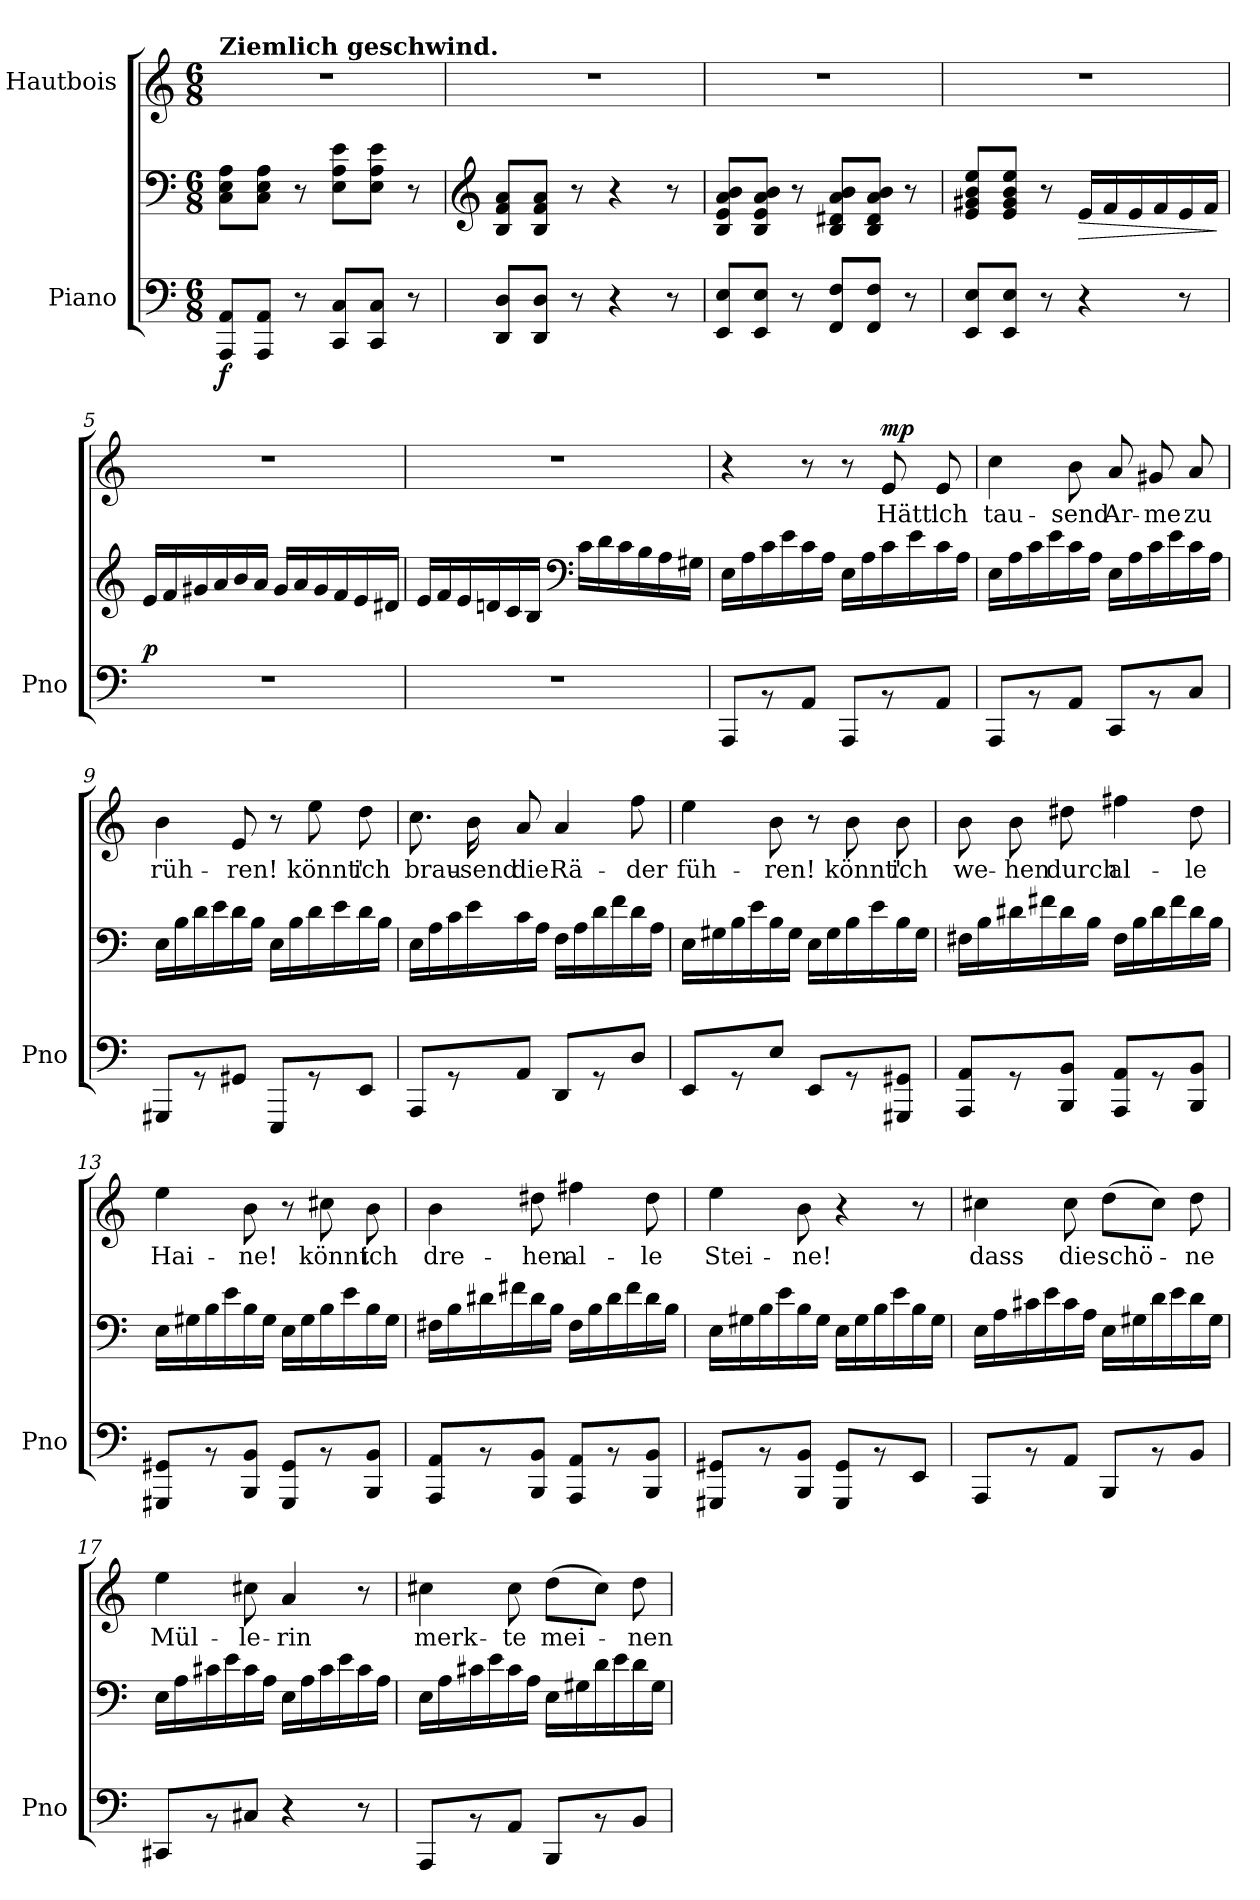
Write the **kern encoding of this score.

**kern	**kern	**dynam	**kern	**text	**dynam
*part2	*part2	*part2	*part1	*part1	*part1
*staff3	*staff2	*staff2/3	*staff1	*staff1	*staff1
*I"Piano	*	*	*I"Hautbois	*	*
*I'Pno	*	*	*	*	*
*clefF4	*clefF4	*	*clefG2	*	*
*k[]	*k[]	*	*k[]	*	*
*M6/8	*M6/8	*	*M6/8	*	*
=1	=1	=1	=1	=1	=1
!	!	!	!LO:TX:a:B:t=Ziemlich geschwind.	!	!
!	!	!LO:DY:b=2	!	!	!
8AAA/ 8AA/L	8C\ 8E\ 8A\L	f	2.r	.	.
8AAA/ 8AA/J	8C\ 8E\ 8A\J	.	.	.	.
8r	8r	.	.	.	.
8CC/ 8C/L	8E\ 8A\ 8e\L	.	.	.	.
8CC/ 8C/J	8E\ 8A\ 8e\J	.	.	.	.
8r	8r	.	.	.	.
=2	=2	=2	=2	=2	=2
*	*clefG2	*	*	*	*
8DD/ 8D/L	8B/ 8f/ 8a/L	.	2.r	.	.
8DD/ 8D/J	8B/ 8f/ 8a/J	.	.	.	.
8r	8r	.	.	.	.
4r	4r	.	.	.	.
8r	8r	.	.	.	.
=3	=3	=3	=3	=3	=3
8EE/ 8E/L	8B/ 8e/ 8a/ 8b/L	.	2.r	.	.
8EE/ 8E/J	8B/ 8e/ 8a/ 8b/J	.	.	.	.
8r	8r	.	.	.	.
8FF/ 8F/L	8B/ 8d#X/ 8a/ 8b/L	.	.	.	.
8FF/ 8F/J	8B/ 8d#/ 8a/ 8b/J	.	.	.	.
8r	8r	.	.	.	.
=4	=4	=4	=4	=4	=4
8EE/ 8E/L	8e/ 8g#X/ 8b/ 8ee/L	.	2.r	.	.
8EE/ 8E/J	8e/ 8g#/ 8b/ 8ee/J	.	.	.	.
8r	8r	.	.	.	.
!	!	!LO:HP:b	!	!	!
4r	16e/LL	>	.	.	.
.	16f/	.	.	.	.
.	16e/	.	.	.	.
.	16f/	.	.	.	.
8r	16e/	.	.	.	.
.	16f/JJ	.	.	.	.
.	.	]	.	.	.
=5	=5	=5	=5	=5	=5
!	!	!LO:DY:a=2	!	!	!
2.r	16e/LL	p	2.r	.	.
.	16f/	.	.	.	.
.	16g#X/	.	.	.	.
.	16a/	.	.	.	.
.	16b/	.	.	.	.
.	16a/JJ	.	.	.	.
.	16g#/LL	.	.	.	.
.	16a/	.	.	.	.
.	16g#/	.	.	.	.
.	16f/	.	.	.	.
.	16e/	.	.	.	.
.	16d#X/JJ	.	.	.	.
!!LO:LB:g=z
=6	=6	=6	=6	=6	=6
2.r	16e/LL	.	2.r	.	.
.	16f/	.	.	.	.
.	16e/	.	.	.	.
.	16dn/	.	.	.	.
.	16c/	.	.	.	.
.	16B/JJ	.	.	.	.
*	*clefF4	*	*	*	*
.	16c\LL	.	.	.	.
.	16d\	.	.	.	.
.	16c\	.	.	.	.
.	16B\	.	.	.	.
.	16A\	.	.	.	.
.	16G#X\JJ	.	.	.	.
=7	=7	=7	=7	=7	=7
8AAA/L	16E\LL	.	4r	.	.
.	16A\	.	.	.	.
8rBB	16c\	.	.	.	.
.	16e\	.	.	.	.
8AA/J	16c\	.	8r	.	.
.	16A\JJ	.	.	.	.
8AAA/L	16E\LL	.	8r	.	.
.	16A\	.	.	.	.
!	!	!	!	!LO:LY:b	!LO:DY:b
8rBB	16c\	.	8e/	Hätt'	mp
.	16e\	.	.	.	.
!	!	!	!	!LO:LY:b	!
8AA/J	16c\	.	8e/	ich	.
.	16A\JJ	.	.	.	.
=8	=8	=8	=8	=8	=8
!	!	!	!	!LO:LY:b	!
8AAA/L	16E\LL	.	4cc\	tau-	.
.	16A\	.	.	.	.
8rBB	16c\	.	.	.	.
.	16e\	.	.	.	.
!	!	!	!	!LO:LY:b	!
8AA/J	16c\	.	8b\	-send	.
.	16A\JJ	.	.	.	.
!	!	!	!	!LO:LY:b	!
8CC/L	16E\LL	.	8a/	Ar-	.
.	16A\	.	.	.	.
!	!	!	!	!LO:LY:b	!
8rBB	16c\	.	8g#X/	-me	.
.	16e\	.	.	.	.
!	!	!	!	!LO:LY:b	!
8C/J	16c\	.	8a/	zu	.
.	16A\JJ	.	.	.	.
=9	=9	=9	=9	=9	=9
!	!	!	!	!LO:LY:b	!
8GGG#X/L	16E\LL	.	4b\	rüh-	.
.	16B\	.	.	.	.
8rGG	16d\	.	.	.	.
.	16e\	.	.	.	.
!	!	!	!	!LO:LY:b	!
8GG#X/J	16d\	.	8e/	-ren!	.
.	16B\JJ	.	.	.	.
8EEE/L	16E\LL	.	8r	.	.
.	16B\	.	.	.	.
!	!	!	!	!LO:LY:b	!
8rGG	16d\	.	8ee\	könnt'	.
.	16e\	.	.	.	.
!	!	!	!	!LO:LY:b	!
8EE/J	16d\	.	8dd\	ich	.
.	16B\JJ	.	.	.	.
!!LO:LB:g=z
=10	=10	=10	=10	=10	=10
!	!	!	!	!LO:LY:b	!
8AAA/L	16E\LL	.	8.cc\	brau-	.
.	16A\	.	.	.	.
8rGG	16c\	.	.	.	.
!	!	!	!	!LO:LY:b	!
.	16e\	.	16b\	-send	.
!	!	!	!	!LO:LY:b	!
8AA/J	16c\	.	8a/	die	.
.	16A\JJ	.	.	.	.
!	!	!	!	!LO:LY:b	!
8DD/L	16F\LL	.	4a/	Rä-	.
.	16A\	.	.	.	.
8rGG	16d\	.	.	.	.
.	16f\	.	.	.	.
!	!	!	!	!LO:LY:b	!
8D/J	16d\	.	8ff\	-der	.
.	16A\JJ	.	.	.	.
=11	=11	=11	=11	=11	=11
!	!	!	!	!LO:LY:b	!
8EE/L	16E\LL	.	4ee\	füh-	.
.	16G#X\	.	.	.	.
8rGG	16B\	.	.	.	.
.	16e\	.	.	.	.
!	!	!	!	!LO:LY:b	!
8E/J	16B\	.	8b\	-ren!	.
.	16G#\JJ	.	.	.	.
8EE/L	16E\LL	.	8r	.	.
.	16G#\	.	.	.	.
!	!	!	!	!LO:LY:b	!
8rGG	16B\	.	8b\	könnt'	.
.	16e\	.	.	.	.
!	!	!	!	!LO:LY:b	!
8GGG#X/ 8GG#X/J	16B\	.	8b\	ich	.
.	16G#\JJ	.	.	.	.
=12	=12	=12	=12	=12	=12
!	!	!	!	!LO:LY:b	!
8AAA/ 8AA/L	16F#X\LL	.	8b\	we-	.
.	16B\	.	.	.	.
!	!	!	!	!LO:LY:b	!
8rGG	16d#X\	.	8b\	-hen	.
.	16f#X\	.	.	.	.
!	!	!	!	!LO:LY:b	!
8BBB/ 8BB/J	16d#\	.	8dd#X\	durch	.
.	16B\JJ	.	.	.	.
!	!	!	!	!LO:LY:b	!
8AAA/ 8AA/L	16F#\LL	.	4ff#X\	al-	.
.	16B\	.	.	.	.
8rGG	16d#\	.	.	.	.
.	16f#\	.	.	.	.
!	!	!	!	!LO:LY:b	!
8BBB/ 8BB/J	16d#\	.	8dd#\	-le	.
.	16B\JJ	.	.	.	.
=13	=13	=13	=13	=13	=13
!	!	!	!	!LO:LY:b	!
8GGG#X/ 8GG#X/L	16E\LL	.	4ee\	Hai-	.
.	16G#X\	.	.	.	.
8rBB	16B\	.	.	.	.
.	16e\	.	.	.	.
!	!	!	!	!LO:LY:b	!
8BBB/ 8BB/J	16B\	.	8b\	-ne!	.
.	16G#\JJ	.	.	.	.
8GGG#/ 8GG#/L	16E\LL	.	8r	.	.
.	16G#\	.	.	.	.
!	!	!	!	!LO:LY:b	!
8rBB	16B\	.	8cc#X\	könnt	.
.	16e\	.	.	.	.
!	!	!	!	!LO:LY:b	!
8BBB/ 8BB/J	16B\	.	8b\	ich	.
.	16G#\JJ	.	.	.	.
!!LO:LB:g=z
=14	=14	=14	=14	=14	=14
!	!	!	!	!LO:LY:b	!
8AAA/ 8AA/L	16F#X\LL	.	4b\	dre-	.
.	16B\	.	.	.	.
8rBB	16d#X\	.	.	.	.
.	16f#X\	.	.	.	.
!	!	!	!	!LO:LY:b	!
8BBB/ 8BB/J	16d#\	.	8dd#X\	-hen	.
.	16B\JJ	.	.	.	.
!	!	!	!	!LO:LY:b	!
8AAA/ 8AA/L	16F#\LL	.	4ff#X\	al-	.
.	16B\	.	.	.	.
8rBB	16d#\	.	.	.	.
.	16f#\	.	.	.	.
!	!	!	!	!LO:LY:b	!
8BBB/ 8BB/J	16d#\	.	8dd#\	-le	.
.	16B\JJ	.	.	.	.
=15	=15	=15	=15	=15	=15
!	!	!	!	!LO:LY:b	!
8GGG#X/ 8GG#X/L	16E\LL	.	4ee\	Stei-	.
.	16G#X\	.	.	.	.
8rBB	16B\	.	.	.	.
.	16e\	.	.	.	.
!	!	!	!	!LO:LY:b	!
8BBB/ 8BB/J	16B\	.	8b\	-ne!	.
.	16G#\JJ	.	.	.	.
8GGG#/ 8GG#/L	16E\LL	.	4r	.	.
.	16G#\	.	.	.	.
8rBB	16B\	.	.	.	.
.	16e\	.	.	.	.
8EE/J	16B\	.	8r	.	.
.	16G#\JJ	.	.	.	.
=16	=16	=16	=16	=16	=16
!	!	!	!	!LO:LY:b	!
8AAA/L	16E\LL	.	4cc#X\	dass	.
.	16A\	.	.	.	.
8rBB	16c#X\	.	.	.	.
.	16e\	.	.	.	.
!	!	!	!	!LO:LY:b	!
8AA/J	16c#\	.	8cc#\	die	.
.	16A\JJ	.	.	.	.
!	!	!	!	!LO:LY:b	!
8BBB/L	16E\LL	.	(>8dd\L	schö-	.
.	16G#X\	.	.	.	.
8rBB	16d\	.	8cc#\J)	.	.
.	16e\	.	.	.	.
!	!	!	!	!LO:LY:b	!
8BB/J	16d\	.	8dd\	-ne	.
.	16G#\JJ	.	.	.	.
=17	=17	=17	=17	=17	=17
!	!	!	!	!LO:LY:b	!
8CC#X/L	16E\LL	.	4ee\	Mül-	.
.	16A\	.	.	.	.
8rBB	16c#X\	.	.	.	.
.	16e\	.	.	.	.
!	!	!	!	!LO:LY:b	!
8C#X/J	16c#\	.	8cc#X\	-le-	.
.	16A\JJ	.	.	.	.
!	!	!	!	!LO:LY:b	!
4r	16E\LL	.	4a/	-rin	.
.	16A\	.	.	.	.
.	16c#\	.	.	.	.
.	16e\	.	.	.	.
8r	16c#\	.	8r	.	.
.	16A\JJ	.	.	.	.
!!LO:PB:g=z
=18	=18	=18	=18	=18	=18
!	!	!	!	!LO:LY:b	!
8AAA/L	16E\LL	.	4cc#X\	merk-	.
.	16A\	.	.	.	.
8rBB	16c#X\	.	.	.	.
.	16e\	.	.	.	.
!	!	!	!	!LO:LY:b	!
8AA/J	16c#\	.	8cc#\	-te	.
.	16A\JJ	.	.	.	.
!	!	!	!	!LO:LY:b	!
8BBB/L	16E\LL	.	(>8dd\L	mei-	.
.	16G#X\	.	.	.	.
8rBB	16d\	.	8cc#\J)	.	.
.	16e\	.	.	.	.
!	!	!	!	!LO:LY:b	!
8BB/J	16d\	.	8dd\	-nen	.
.	16G#\JJ	.	.	.	.
=	=	=	=	=	=
*-	*-	*-	*-	*-	*-
